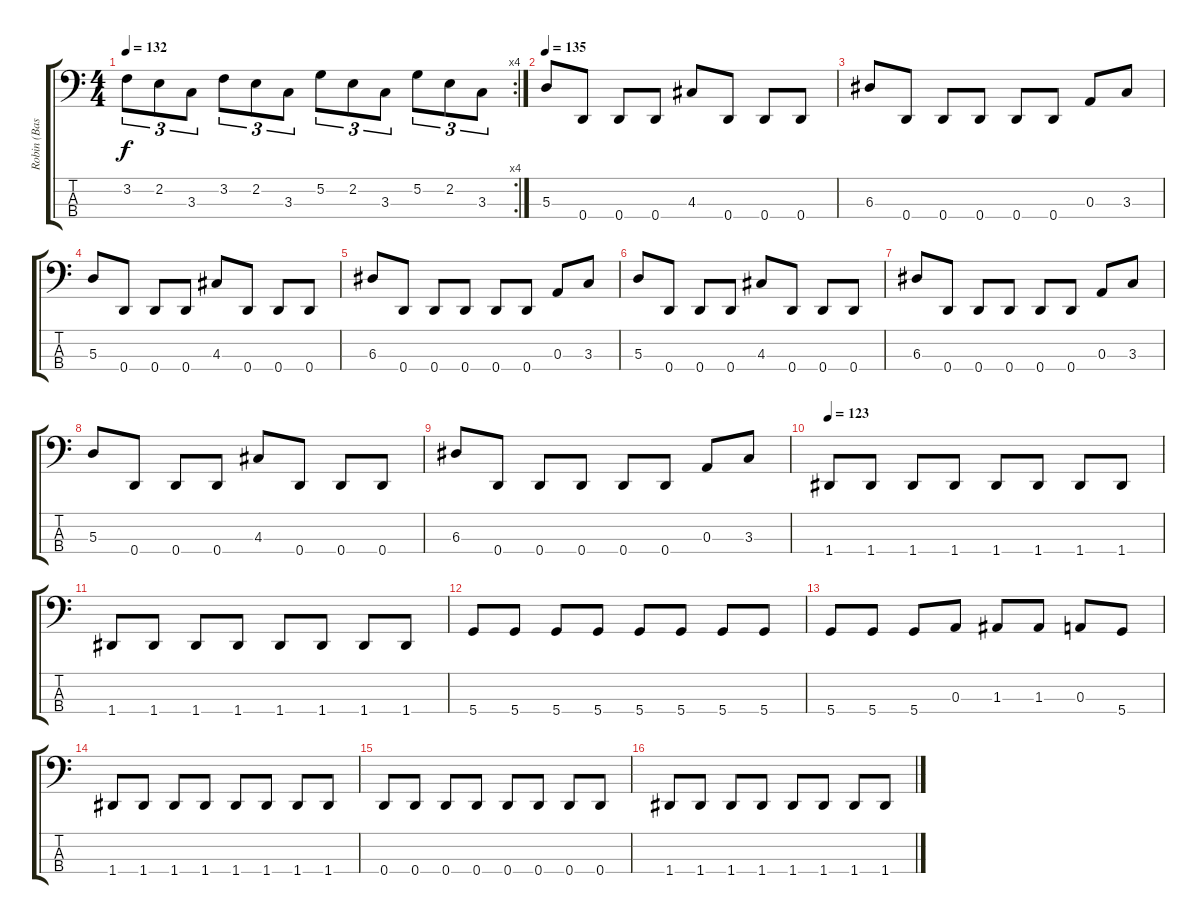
\track ("Robin (Bass)" "Robin (Bas") {instrument electricbassfinger}
\staff {score tabs}
\tuning (G2 D2 A1 D1) {hide}
\rc 4
\ts (4 4)
\tempo 132
\clef f4
\ks c
3.2.8{tu (3 2) dy f} 2.2.8{tu (3 2)} 3.3.8{tu (3 2)} 3.2.8{tu (3 2)} 2.2.8{tu (3 2)} 3.3.8{tu (3 2)} 5.2.8{tu (3 2)} 2.2.8{tu (3 2)} 3.3.8{tu (3 2)} 5.2.8{tu (3 2)} 2.2.8{tu (3 2)} 3.3.8{tu (3 2)} |
\tempo 135
5.3.8 0.4.8 0.4.8 0.4.8 4.3.8 0.4.8 0.4.8 0.4.8 |
6.3.8 0.4.8 0.4.8 0.4.8 0.4.8 0.4.8 0.3.8 3.3.8 |
5.3.8 0.4.8 0.4.8 0.4.8 4.3.8 0.4.8 0.4.8 0.4.8 |
6.3.8 0.4.8 0.4.8 0.4.8 0.4.8 0.4.8 0.3.8 3.3.8 |
5.3.8 0.4.8 0.4.8 0.4.8 4.3.8 0.4.8 0.4.8 0.4.8 |
6.3.8 0.4.8 0.4.8 0.4.8 0.4.8 0.4.8 0.3.8 3.3.8 |
5.3.8 0.4.8 0.4.8 0.4.8 4.3.8 0.4.8 0.4.8 0.4.8 |
6.3.8 0.4.8 0.4.8 0.4.8 0.4.8 0.4.8 0.3.8 3.3.8 |
\tempo 123
1.4.8 1.4.8 1.4.8 1.4.8 1.4.8 1.4.8 1.4.8 1.4.8 |
1.4.8 1.4.8 1.4.8 1.4.8 1.4.8 1.4.8 1.4.8 1.4.8 |
5.4.8 5.4.8 5.4.8 5.4.8 5.4.8 5.4.8 5.4.8 5.4.8 |
5.4.8 5.4.8 5.4.8 0.3.8 1.3.8 1.3.8 0.3.8 5.4.8 |
1.4.8 1.4.8 1.4.8 1.4.8 1.4.8 1.4.8 1.4.8 1.4.8 |
0.4.8 0.4.8 0.4.8 0.4.8 0.4.8 0.4.8 0.4.8 0.4.8 |
1.4.8 1.4.8 1.4.8 1.4.8 1.4.8 1.4.8 1.4.8 1.4.8
